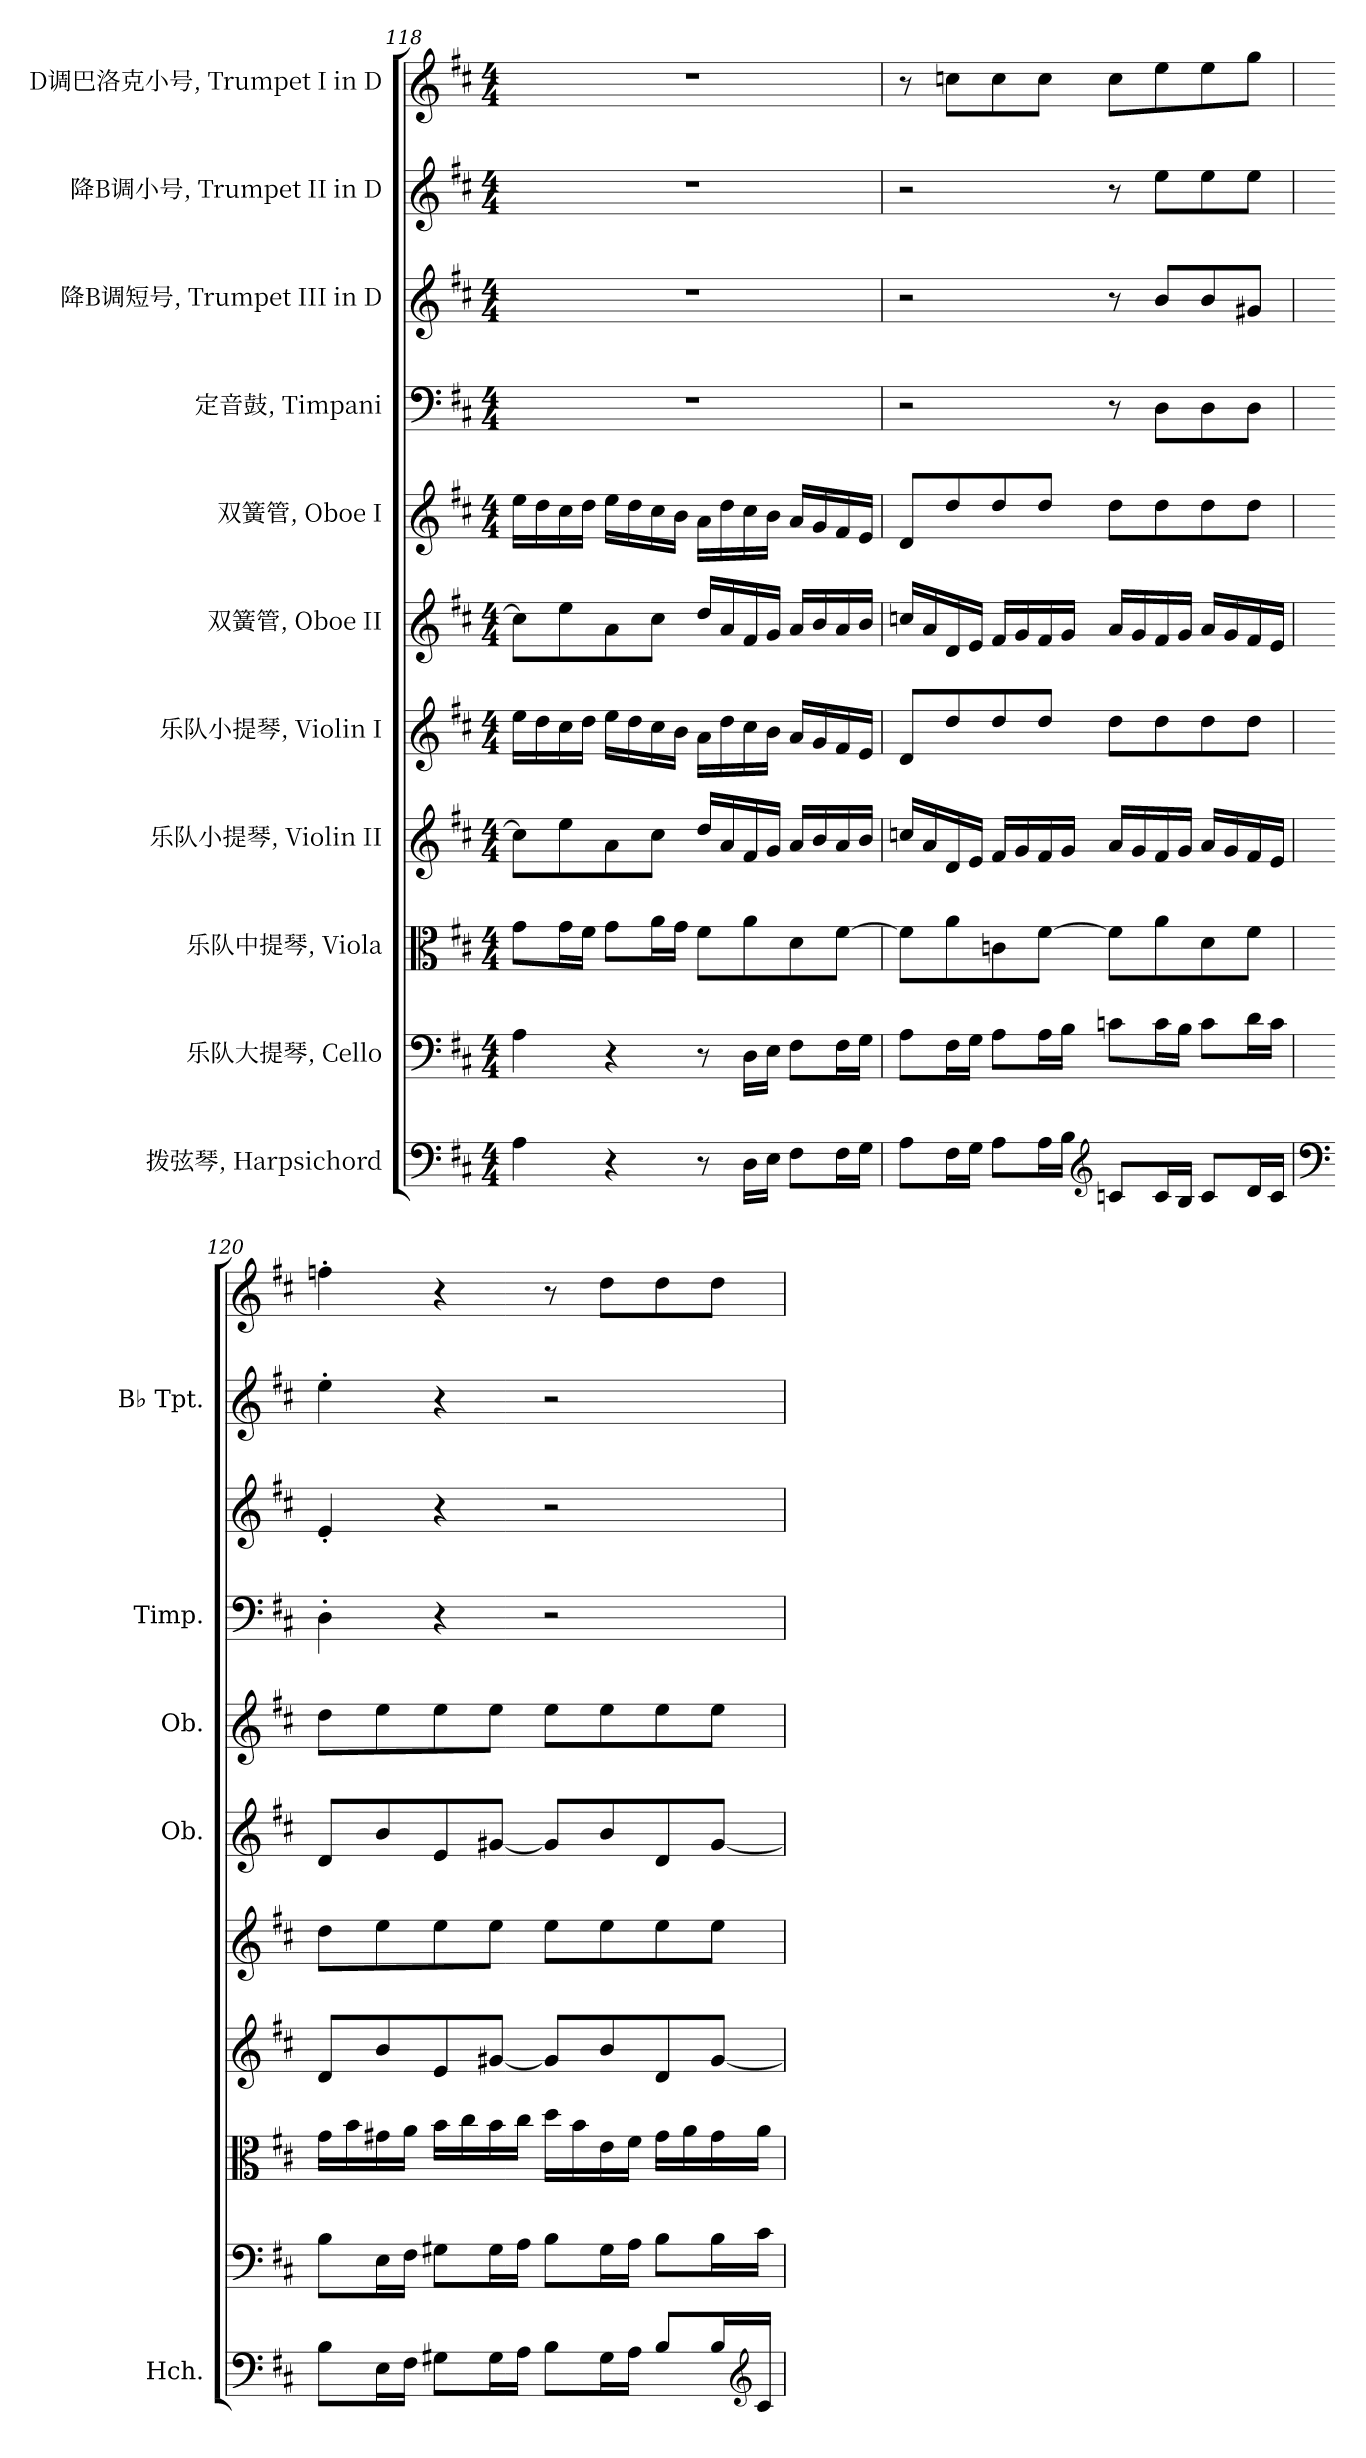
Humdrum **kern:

**kern	**kern	**kern	**kern	**kern	**kern	**kern	**kern	**kern	**kern	**kern
*part11	*part10	*part9	*part8	*part7	*part6	*part5	*part4	*part3	*part2	*part1
*staff11	*staff10	*staff9	*staff8	*staff7	*staff6	*staff5	*staff4	*staff3	*staff2	*staff1
*I"拨弦琴, Harpsichord	*I"乐队大提琴, Cello	*I"乐队中提琴, Viola	*I"乐队小提琴, Violin II	*I"乐队小提琴, Violin I	*I"双簧管, Oboe II	*I"双簧管, Oboe I	*I"定音鼓, Timpani	*I"降B调短号, Trumpet III in D	*I"降B调小号, Trumpet II in D	*I"D调巴洛克小号, Trumpet I in D
*I'Hch.	*	*	*	*	*I'Ob.	*I'Ob.	*I'Timp.	*	*I'B♭ Tpt.	*
*clefF4	*clefF4	*clefC3	*clefG2	*clefG2	*clefG2	*clefG2	*clefF4	*clefG2	*clefG2	*clefG2
*	*	*	*	*	*	*	*	*ITrd1c2	*ITrd1c2	*ITrd-1c-2
*k[f#c#]	*k[f#c#]	*k[f#c#]	*k[f#c#]	*k[f#c#]	*k[f#c#]	*k[f#c#]	*k[f#c#]	*k[]	*k[]	*k[f#c#g#d#]
*M4/4	*M4/4	*M4/4	*M4/4	*M4/4	*M4/4	*M4/4	*M4/4	*M4/4	*M4/4	*M4/4
=118	=118	=118	=118	=118	=118	=118	=118	=118	=118	=118
4A\	4A\	8g\L	8cc#\L]	16ee\LL	8cc#\L]	16ee\LL	1r	1r	1r	1r
.	.	.	.	16dd\	.	16dd\	.	.	.	.
.	.	16g\L	8ee\	16cc#\	8ee\	16cc#\	.	.	.	.
.	.	16f#\JJ	.	16dd\JJ	.	16dd\JJ	.	.	.	.
4r	4r	8g\L	8a\	16ee\LL	8a\	16ee\LL	.	.	.	.
.	.	.	.	16dd\	.	16dd\	.	.	.	.
.	.	16a\L	8cc#\J	16cc#\	8cc#\J	16cc#\	.	.	.	.
.	.	16g\JJ	.	16b\JJ	.	16b\JJ	.	.	.	.
8r	8r	8f#\L	16dd/LL	16a\LL	16dd/LL	16a\LL	.	.	.	.
.	.	.	16a/	16dd\	16a/	16dd\	.	.	.	.
16D\LL	16D\LL	8a\	16f#/	16cc#\	16f#/	16cc#\	.	.	.	.
16E\JJ	16E\JJ	.	16g/JJ	16b\JJ	16g/JJ	16b\JJ	.	.	.	.
8F#\L	8F#\L	8d\	16a/LL	16a/LL	16a/LL	16a/LL	.	.	.	.
.	.	.	16b/	16g/	16b/	16g/	.	.	.	.
16F#\L	16F#\L	[8f#\J	16a/	16f#/	16a/	16f#/	.	.	.	.
16G\JJ	16G\JJ	.	16b/JJ	16e/JJ	16b/JJ	16e/JJ	.	.	.	.
!!LO:PB:g=z
=119	=119	=119	=119	=119	=119	=119	=119	=119	=119	=119
8A\L	8A\L	8f#\L]	16ccn/LL	8d/L	16ccn/LL	8d/L	2r	2r	2r	8r
.	.	.	16a/	.	16a/	.	.	.	.	.
16F#\L	16F#\L	8a\	16d/	8dd/	16d/	8dd/	.	.	.	8ddn\L
16G\JJ	16G\JJ	.	16e/JJ	.	16e/JJ	.	.	.	.	.
8A\L	8A\L	8cn\	16f#/LL	8dd/	16f#/LL	8dd/	.	.	.	8dd\
.	.	.	16g/	.	16g/	.	.	.	.	.
16A\L	16A\L	[8f#\J	16f#/	8dd/J	16f#/	8dd/J	.	.	.	8dd\J
16B\JJ	16B\JJ	.	16g/JJ	.	16g/JJ	.	.	.	.	.
*clefG2	*	*	*	*	*	*	*	*	*	*
8cn/L	8cn\L	8f#\L]	16a/LL	8dd\L	16a/LL	8dd\L	8r	8r	8r	8dd\L
.	.	.	16g/	.	16g/	.	.	.	.	.
16c/L	16c\L	8a\	16f#/	8dd\	16f#/	8dd\	8D\L	8a/L	8dd\L	8ff#\
16B/JJ	16B\JJ	.	16g/JJ	.	16g/JJ	.	.	.	.	.
8c/L	8c\L	8d\	16a/LL	8dd\	16a/LL	8dd\	8D\	8a/	8dd\	8ff#\
.	.	.	16g/	.	16g/	.	.	.	.	.
16d/L	16d\L	8f#\J	16f#/	8dd\J	16f#/	8dd\J	8D\J	8f#X/J	8dd\J	8aa\J
16c/JJ	16c\JJ	.	16e/JJ	.	16e/JJ	.	.	.	.	.
!!LO:PB:g=z
=120	=120	=120	=120	=120	=120	=120	=120	=120	=120	=120
*clefF4	*	*	*	*	*	*	*	*	*	*
8B\L	8B\L	16g\LL	8d/L	8dd\L	8d/L	8dd\L	4D'\	4d'/	4dd'\	4ggn'\
.	.	16b\	.	.	.	.	.	.	.	.
16E\L	16E\L	16g#X\	8b/	8ee\	8b/	8ee\	.	.	.	.
16F#\JJ	16F#\JJ	16a\JJ	.	.	.	.	.	.	.	.
8G#X\L	8G#X\L	16b\LL	8e/	8ee\	8e/	8ee\	4r	4r	4r	4r
.	.	16cc#\	.	.	.	.	.	.	.	.
16G#\L	16G#\L	16b\	[8g#X/J	8ee\J	[8g#X/J	8ee\J	.	.	.	.
16A\JJ	16A\JJ	16cc#\JJ	.	.	.	.	.	.	.	.
8B\L	8B\L	16dd\LL	8g#/L]	8ee\L	8g#/L]	8ee\L	2r	2r	2r	8r
.	.	16b\	.	.	.	.	.	.	.	.
16G#\L	16G#\L	16e\	8b/	8ee\	8b/	8ee\	.	.	.	8ee\L
16A\JJ	16A\JJ	16f#\JJ	.	.	.	.	.	.	.	.
8B/L	8B\L	16g#\LL	8d/	8ee\	8d/	8ee\	.	.	.	8ee\
.	.	16a\	.	.	.	.	.	.	.	.
16B/L	16B\L	16g#\	[8g#/J	8ee\J	[8g#/J	8ee\J	.	.	.	8ee\J
*clefG2	*	*	*	*	*	*	*	*	*	*
16c#/JJ	16c#\JJ	16a\JJ	.	.	.	.	.	.	.	.
=	=	=	=	=	=	=	=	=	=	=
*-	*-	*-	*-	*-	*-	*-	*-	*-	*-	*-
